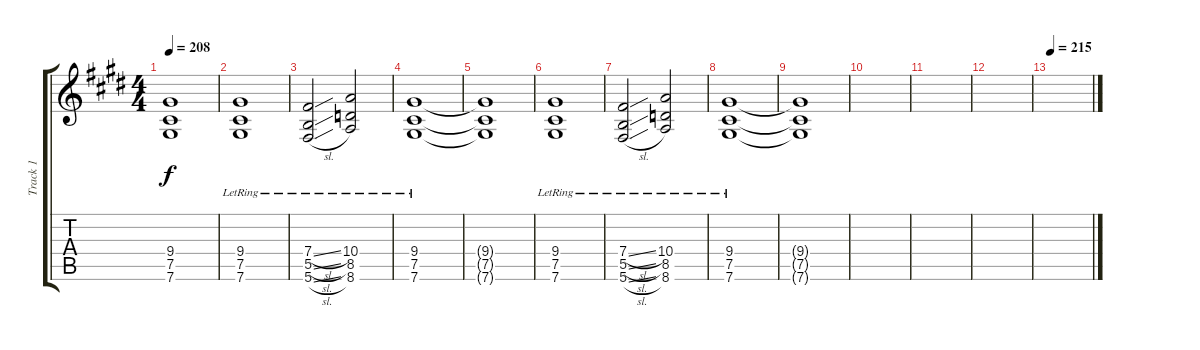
\track ("Track 1" "Track 1") {instrument overdrivenguitar}
\staff {score tabs}
\tuning (Db4 Ab4 E3 B2 Gb2 Db2) {hide}
\ts (4 4)
\tempo 208
\clef g2
\ks e
(9.4{t} 7.5{t} 7.6{t}).1{dy f} |
(9.4{lr} 7.5{lr} 7.6{lr}).1{volume 13} |
(7.4{sl lr} 5.5{sl lr} 5.6{sl lr}).2 (10.4{lr} 8.5{lr} 8.6{lr}).2 |
(9.4{lr} 7.5{lr} 7.6{lr}).1 |
(9.4{t} 7.5{t} 7.6{t}).1 |
(9.4{lr} 7.5{lr} 7.6{lr}).1{volume 13} |
(7.4{sl lr} 5.5{sl lr} 5.6{sl lr}).2 (10.4{lr} 8.5{lr} 8.6{lr}).2 |
(9.4{lr} 7.5{lr} 7.6{lr}).1 |
(9.4{t} 7.5{t} 7.6{t}).1 |
|
|
|
\tempo 215
